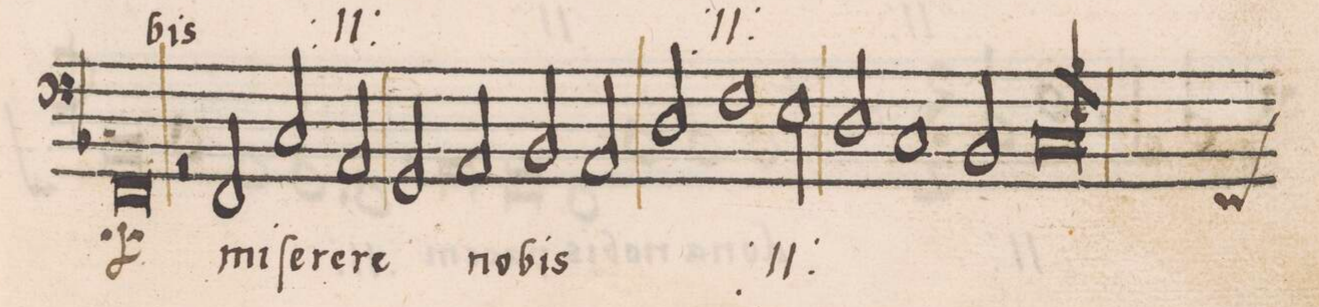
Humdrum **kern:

**kern	**text
*I"BASSVS	*
*clefF4	*
*k[b-]	*
*met(C|)	*
*M2/1	*
0FF	-bis
*	*Xij
=54-	=54-
2r	.
2FF/	mi-
2C/	-ſe-
2AA/	-re-
=55-	=55-
2GG/	-re
2AA/	no-
2BB-/	-bis
2AA/	.
=56-	=56-
2D/	.
1F	/mi-
2E\	-ſe-
=57-	=57-
2D/	-re-
1C	-re
2BB-/	no-
=58-	=58-
*custos:FF	*
0C	-bis/
=59||-	=59||-
*-	*-
